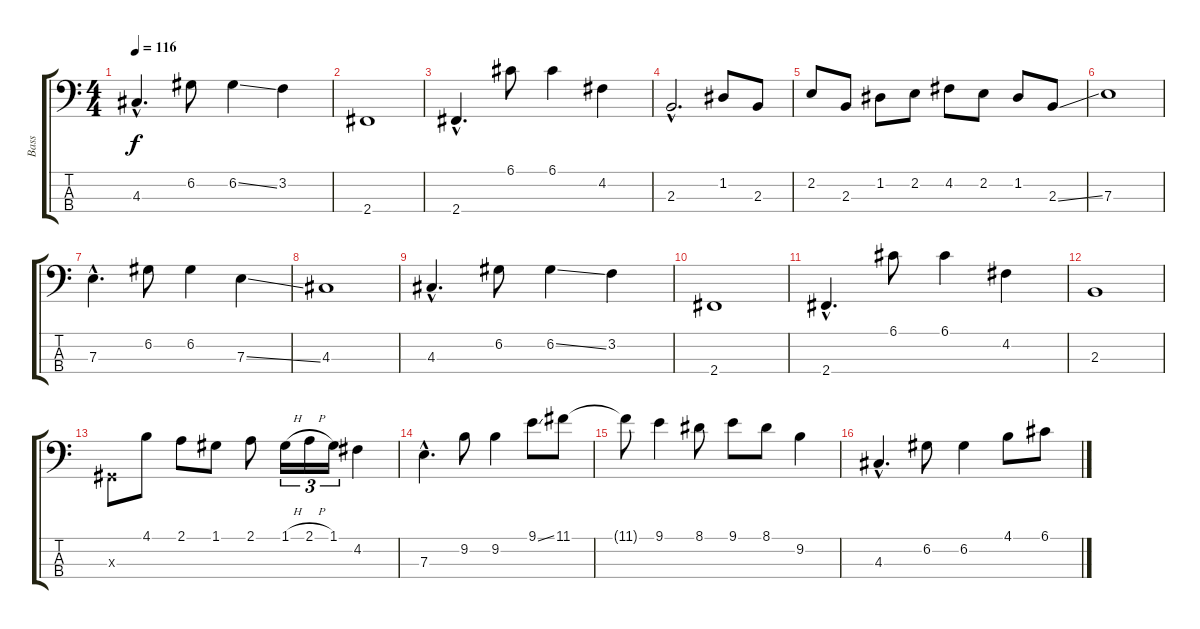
\track ("Bass" "Bass") {instrument electricbassfinger}
\staff {score tabs}
\tuning (G2 D2 A1 E1) {hide}
\ts (4 4)
\tempo 116
\clef f4
\ks c
4.3{hac}.4{d dy f} 6.2.8 6.2{ss}.4 3.2.4 |
2.4.1 |
2.4{hac}.4{d} 6.1.8 6.1.4 4.2.4 |
2.3{hac}.2{d} 1.2.8 2.3.8 |
2.2.8 2.3.8 1.2.8 2.2.8 4.2.8 2.2.8 1.2.8 2.3{ss}.8 |
7.3.1 |
7.3{hac}.4{d} 6.2.8 6.2.4 7.3{ss}.4 |
4.3.1 |
4.3{hac}.4{d} 6.2.8 6.2{ss}.4 3.2.4 |
2.4.1 |
2.4{hac}.4{d} 6.1.8 6.1.4 4.2.4 |
2.3.1 |
-1.3{x}.8 4.1.8 2.1.8 1.1.8 2.1.8 1.1{h}.16{tu (3 2)} 2.1{h}.16{tu (3 2)} 1.1.16{tu (3 2)} 4.2.4 |
7.3{hac}.4{d} 9.2.8 9.2.4 9.1{ss}.8 11.1.8 |
11.1{t}.8 9.1.4 8.1.8 9.1.8 8.1.8 9.2.4 |
4.3{hac}.4{d} 6.2.8 6.2.4 4.1.8 6.1.8
